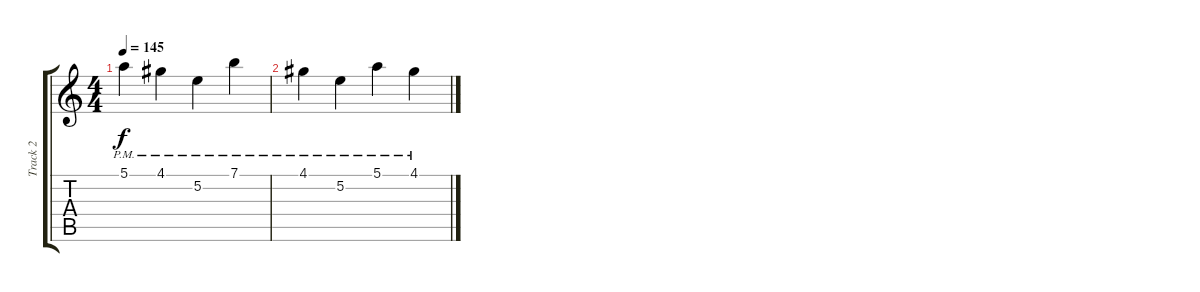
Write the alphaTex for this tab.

\track ("Track 2" "Track 2") {instrument distortionguitar}
\staff {score tabs}
\tuning (E4 B3 G3 D3 A2 D2) {hide}
\ts (4 4)
\tempo 145
\clef g2
\ks c
5.1{pm}.4{dy f} 4.1{pm}.4 5.2{pm}.4 7.1{pm}.4 |
4.1{pm}.4 5.2{pm}.4 5.1{pm}.4 4.1{pm}.4
